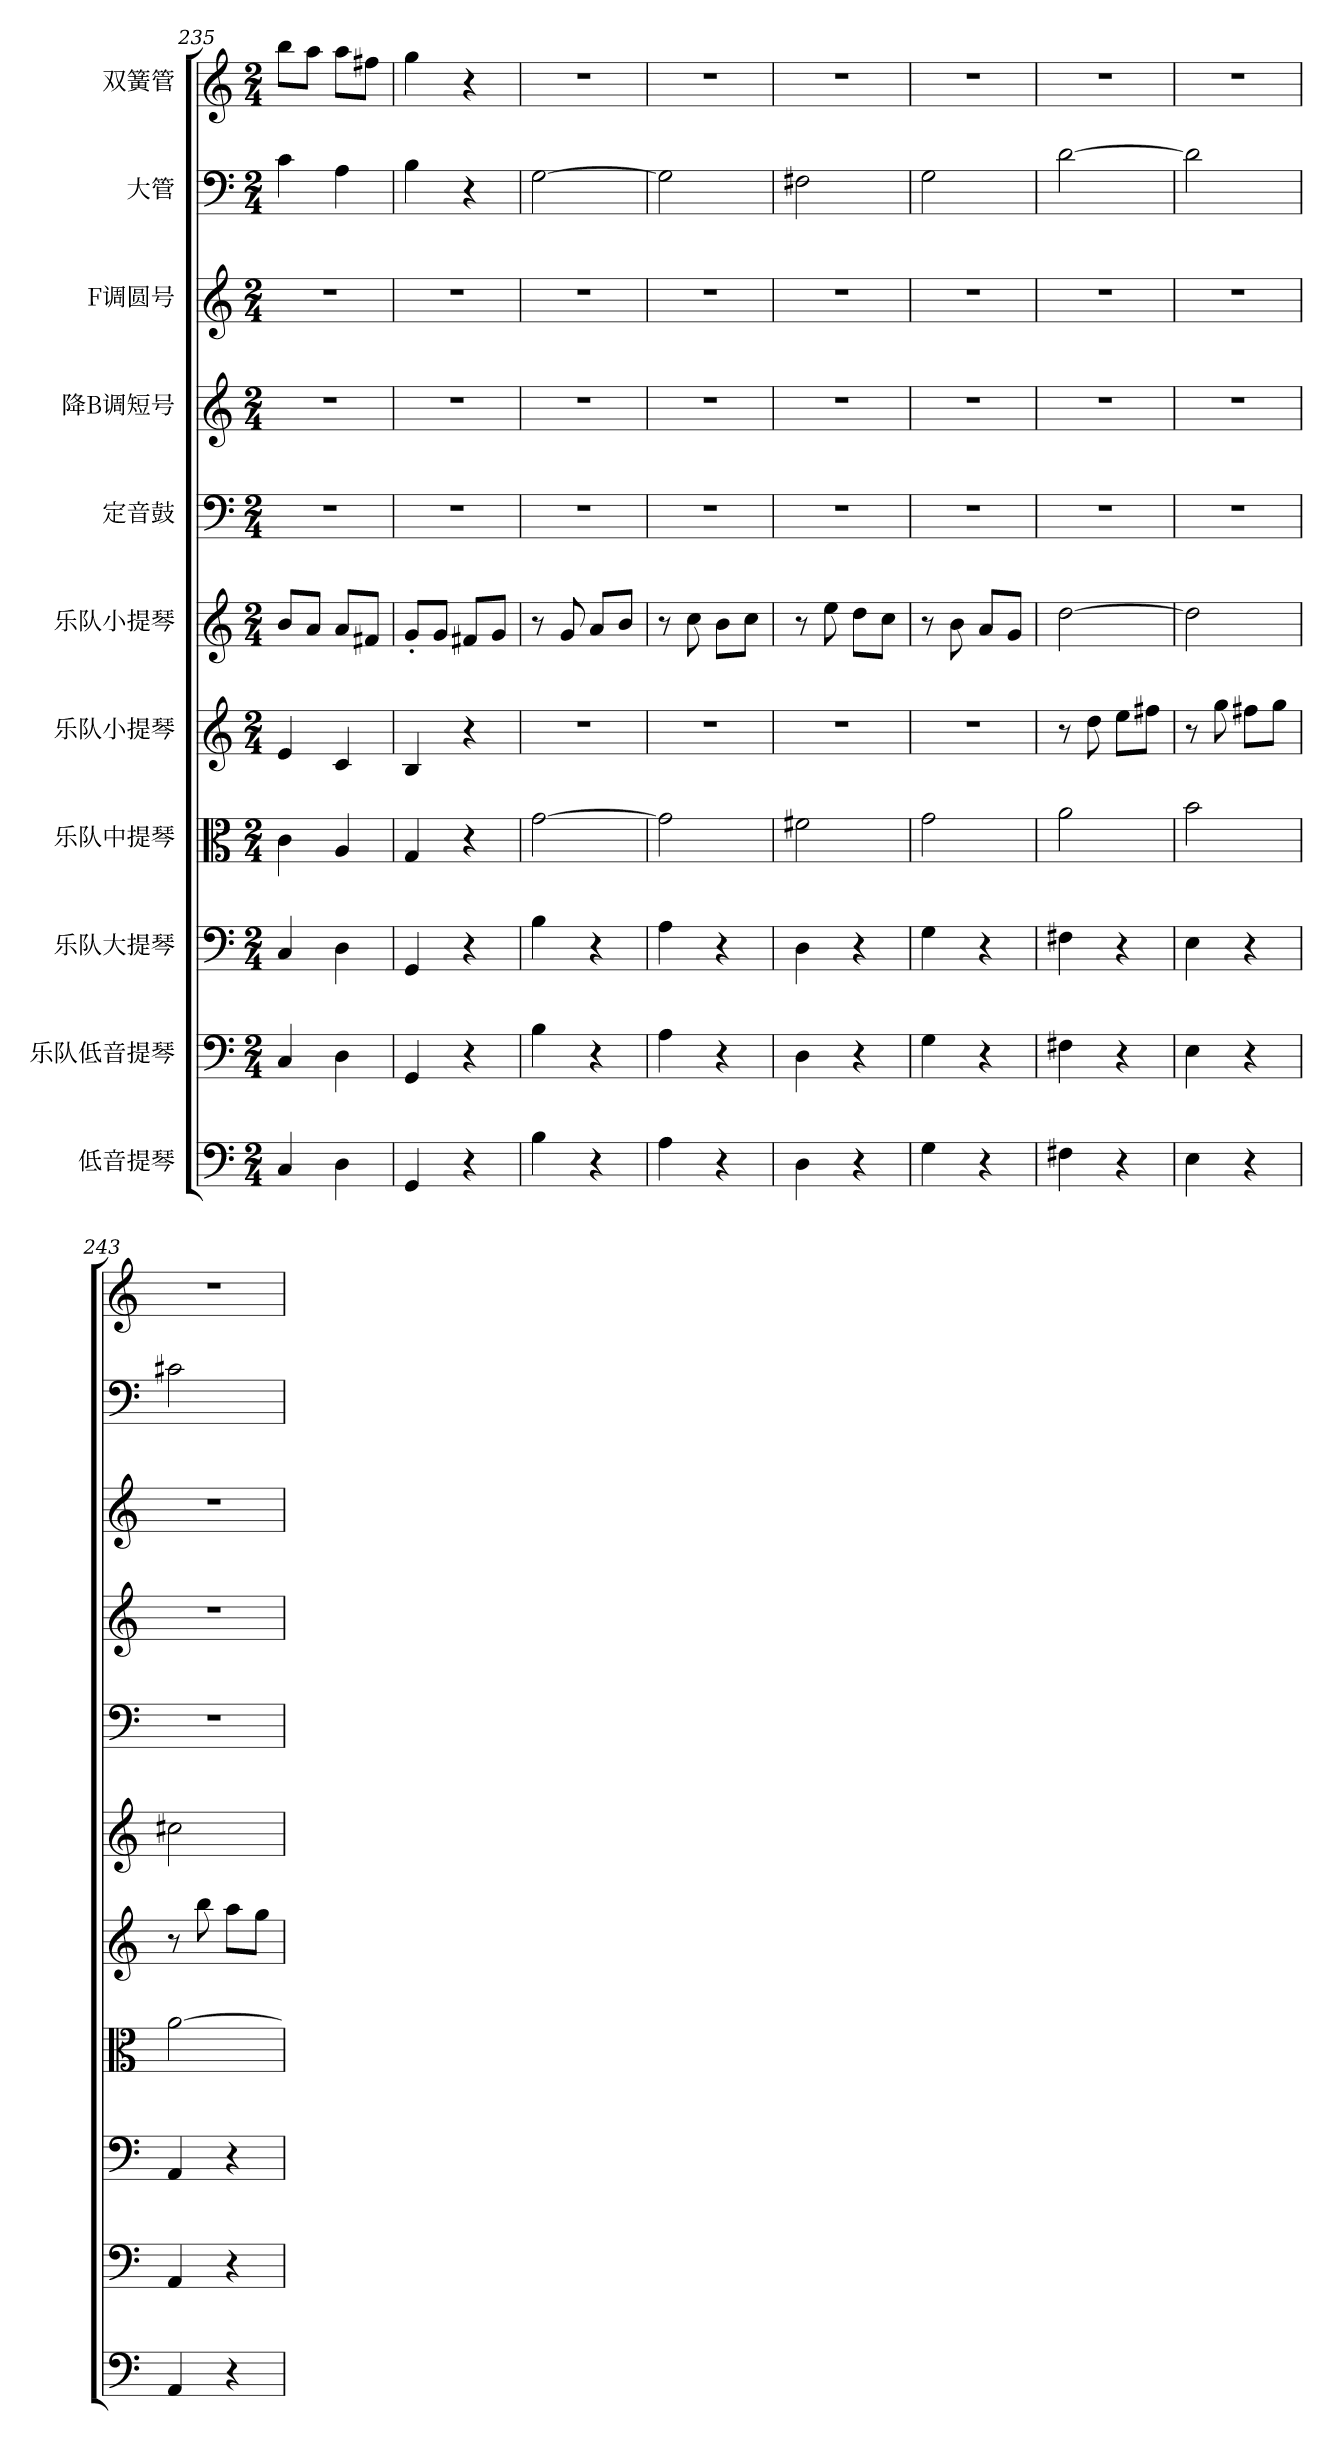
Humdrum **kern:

**kern	**kern	**kern	**kern	**kern	**kern	**kern	**kern	**kern	**kern	**kern
*part11	*part10	*part9	*part8	*part7	*part6	*part5	*part4	*part3	*part2	*part1
*staff11	*staff10	*staff9	*staff8	*staff7	*staff6	*staff5	*staff4	*staff3	*staff2	*staff1
*I"低音提琴	*I"乐队低音提琴	*I"乐队大提琴	*I"乐队中提琴	*I"乐队小提琴	*I"乐队小提琴	*I"定音鼓	*I"降B调短号	*I"F调圆号	*I"大管	*I"双簧管
*clefF4	*clefF4	*clefF4	*clefC3	*clefG2	*clefG2	*clefF4	*clefG2	*clefG2	*clefF4	*clefG2
*ITrd7c12	*ITrd7c12	*	*	*	*	*	*ITrd1c2	*ITrd4c7	*	*
*k[]	*k[]	*k[]	*k[]	*k[]	*k[]	*k[]	*k[b-e-]	*k[b-]	*k[]	*k[]
*M2/4	*M2/4	*M2/4	*M2/4	*M2/4	*M2/4	*M2/4	*M2/4	*M2/4	*M2/4	*M2/4
=235	=235	=235	=235	=235	=235	=235	=235	=235	=235	=235
4CC/	4CC/	4C/	4c\	4e/	8b/L	2r	2r	2r	4c\	8bb\L
.	.	.	.	.	8a/J	.	.	.	.	8aa\J
4DD\	4DD\	4D\	4A/	4c/	8a/L	.	.	.	4A\	8aa\L
.	.	.	.	.	8f#X/J	.	.	.	.	8ff#X\J
=236	=236	=236	=236	=236	=236	=236	=236	=236	=236	=236
4GGG/	4GGG/	4GG/	4G/	4B/	8g'/L	2r	2r	2r	4B\	4gg\
.	.	.	.	.	8g/J	.	.	.	.	.
4r	4r	4r	4r	4r	8f#X/L	.	.	.	4r	4r
.	.	.	.	.	8g/J	.	.	.	.	.
=237	=237	=237	=237	=237	=237	=237	=237	=237	=237	=237
4BB\	4BB\	4B\	[2g\	2r	8r	2r	2r	2r	[2G\	2r
.	.	.	.	.	8g/	.	.	.	.	.
4r	4r	4r	.	.	8a/L	.	.	.	.	.
.	.	.	.	.	8b/J	.	.	.	.	.
!!LO:PB:g=z
=238	=238	=238	=238	=238	=238	=238	=238	=238	=238	=238
4AA\	4AA\	4A\	2g\]	2r	8r	2r	2r	2r	2G\]	2r
.	.	.	.	.	8cc\	.	.	.	.	.
4r	4r	4r	.	.	8b\L	.	.	.	.	.
.	.	.	.	.	8cc\J	.	.	.	.	.
=239	=239	=239	=239	=239	=239	=239	=239	=239	=239	=239
4DD\	4DD\	4D\	2f#X\	2r	8r	2r	2r	2r	2F#X\	2r
.	.	.	.	.	8ee\	.	.	.	.	.
4r	4r	4r	.	.	8dd\L	.	.	.	.	.
.	.	.	.	.	8cc\J	.	.	.	.	.
=240	=240	=240	=240	=240	=240	=240	=240	=240	=240	=240
4GG\	4GG\	4G\	2g\	2r	8r	2r	2r	2r	2G\	2r
.	.	.	.	.	8b\	.	.	.	.	.
4r	4r	4r	.	.	8a/L	.	.	.	.	.
.	.	.	.	.	8g/J	.	.	.	.	.
=241	=241	=241	=241	=241	=241	=241	=241	=241	=241	=241
4FF#X\	4FF#X\	4F#X\	2a\	8r	[2dd\	2r	2r	2r	[2d\	2r
.	.	.	.	8dd\	.	.	.	.	.	.
4r	4r	4r	.	8ee\L	.	.	.	.	.	.
.	.	.	.	8ff#X\J	.	.	.	.	.	.
=242	=242	=242	=242	=242	=242	=242	=242	=242	=242	=242
4EE\	4EE\	4E\	2b\	8r	2dd\]	2r	2r	2r	2d\]	2r
.	.	.	.	8gg\	.	.	.	.	.	.
4r	4r	4r	.	8ff#X\L	.	.	.	.	.	.
.	.	.	.	8gg\J	.	.	.	.	.	.
=243	=243	=243	=243	=243	=243	=243	=243	=243	=243	=243
4AAA/	4AAA/	4AA/	[2a\	8r	2cc#X\	2r	2r	2r	2c#X\	2r
.	.	.	.	8bb\	.	.	.	.	.	.
4r	4r	4r	.	8aa\L	.	.	.	.	.	.
.	.	.	.	8gg\J	.	.	.	.	.	.
=	=	=	=	=	=	=	=	=	=	=
*-	*-	*-	*-	*-	*-	*-	*-	*-	*-	*-
